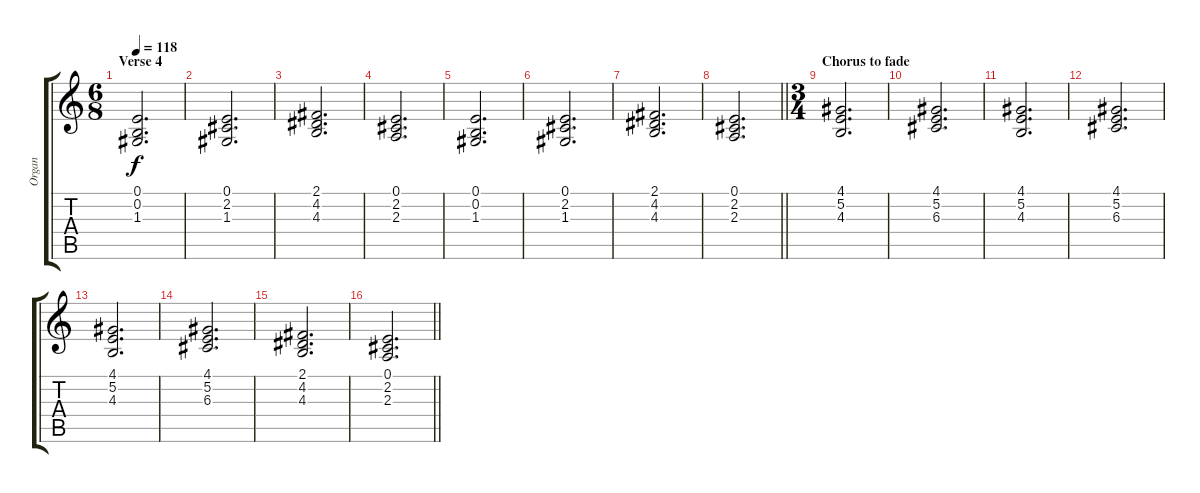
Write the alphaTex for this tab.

\track ("Organ" "Organ") {instrument percussiveorgan}
\staff {score tabs}
\tuning (E4 B3 G3 D3 A2 E2) {hide}
\ts (6 8)
\section ("" "Verse 4")
\tempo 118
\clef g2
\ks c
(0.1 0.2 1.3).2{d dy f} |
(0.1 2.2 1.3).2{d} |
(2.1 4.2 4.3).2{d} |
(0.1 2.2 2.3).2{d} |
(0.1 0.2 1.3).2{d} |
(0.1 2.2 1.3).2{d} |
(2.1 4.2 4.3).2{d} |
\barLineRight lightlight
(0.1 2.2 2.3).2{d} |
\ts (3 4)
\section ("" "Chorus to fade")
(4.1 5.2 4.3).2{d} |
(4.1 5.2 6.3).2{d} |
(4.1 5.2 4.3).2{d} |
(4.1 5.2 6.3).2{d} |
(4.1 5.2 4.3).2{d} |
(4.1 5.2 6.3).2{d} |
(2.1 4.2 4.3).2{d} |
\barLineRight lightlight
(0.1 2.2 2.3).2{d}
